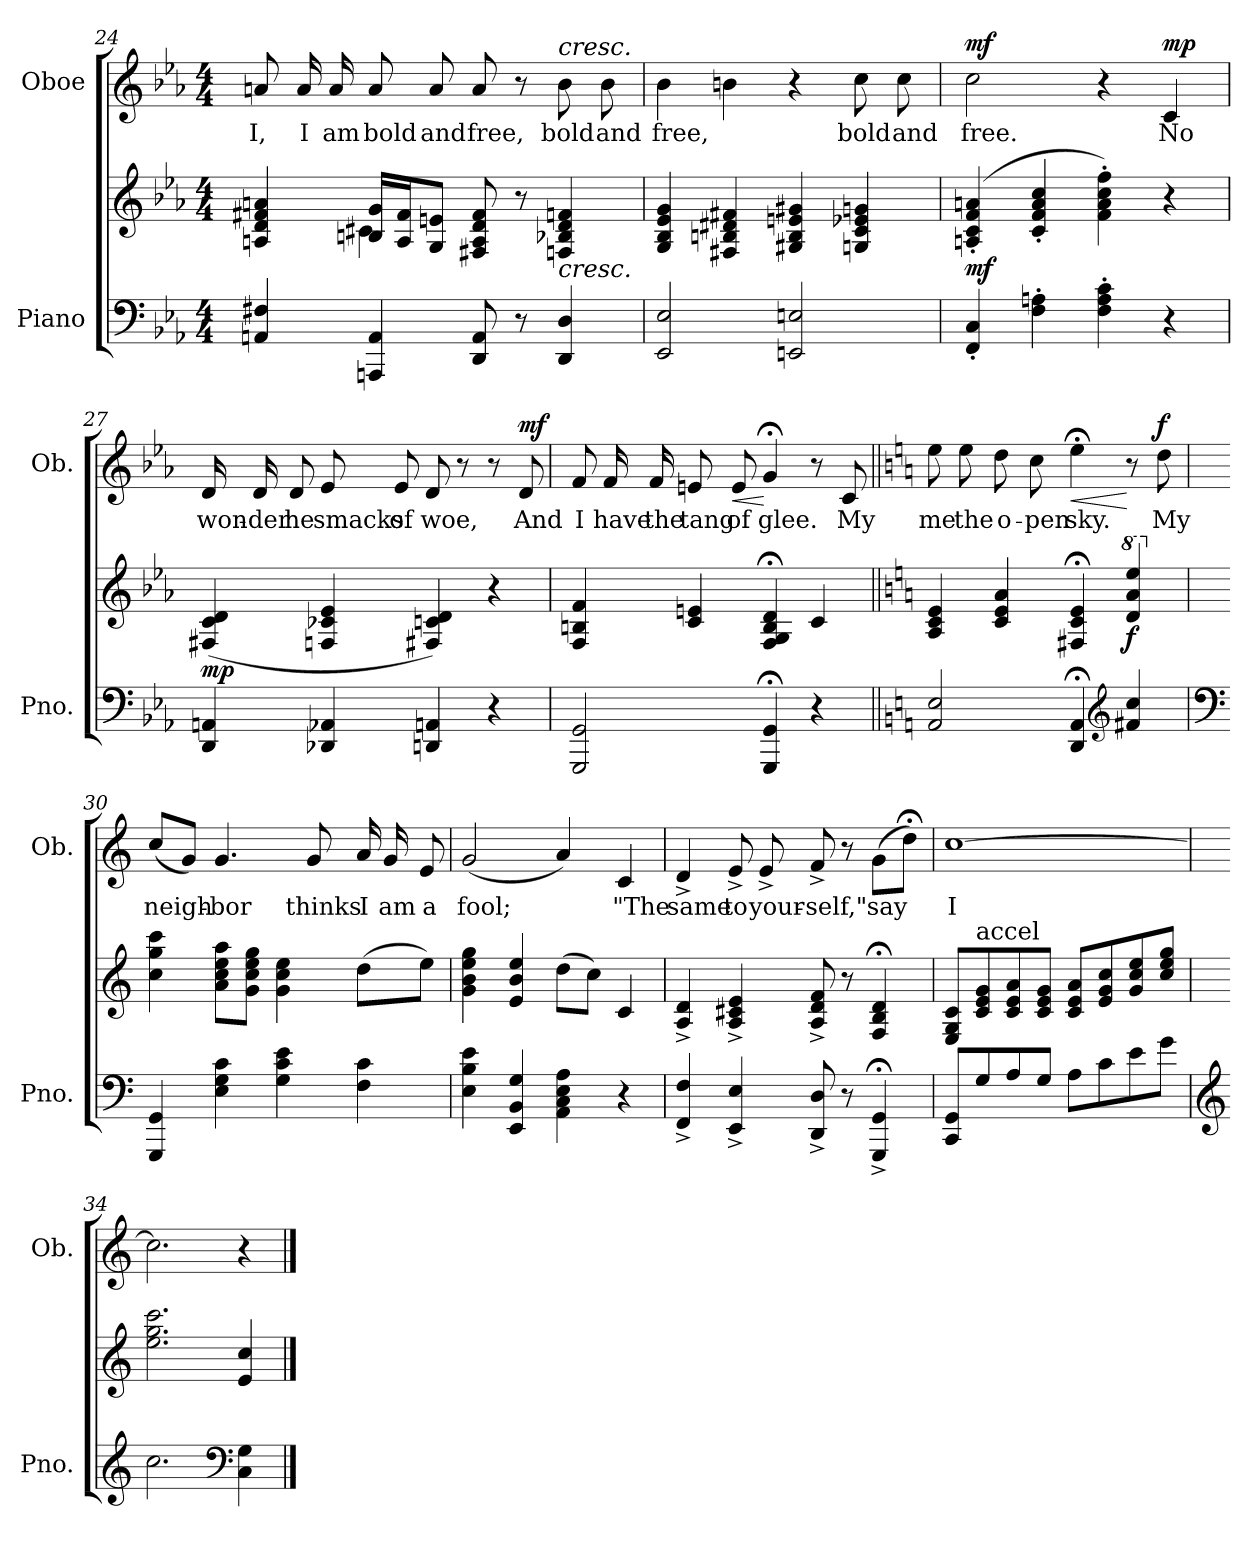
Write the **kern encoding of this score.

**kern	**kern	**dynam	**kern	**text	**dynam
*part2	*part2	*part2	*part1	*part1	*part1
*staff3	*staff2	*staff2/3	*staff1	*staff1	*staff1
*I"Piano	*	*	*I"Oboe	*	*
*I'Pno.	*	*	*I'Ob.	*	*
*clefF4	*clefG2	*	*clefG2	*	*
*k[b-e-a-]	*k[b-e-a-]	*	*k[b-e-a-]	*	*
*M4/4	*M4/4	*	*M4/4	*	*
=24	=24	=24	=24	=24	=24
*	*^	*	*	*	*
!	!	!	!	!	!LO:LY:b	!
4AAn/ 4F#X/	4An/ 4d/ 4f#X/ 4an/	4ryy	.	8an/	I,	.
!	!	!	!	!	!LO:LY:b	!
.	.	.	.	16a/	I	.
!	!	!	!	!	!LO:LY:b	!
.	.	.	.	16a/	am	.
!	!	!	!	!	!LO:LY:b	!
4AAAn/ 4AA/	16Bn/ 16g/LL	4c#X\	.	8a/	bold	.
.	16A/ 16f#/J	.	.	.	.	.
!	!	!	!	!	!LO:LY:b	!
.	8G/ 8en/J	.	.	8a/	and	.
!	!	!	!	!	!LO:LY:b	!
8DD/ 8AA/	8F#X/ 8A/ 8d/ 8f#/	2ryy	.	8a/	free,	.
8r	8r	.	.	8r	.	.
!	!	!	!	!LO:TX:a:i:t=cresc.	!	!
!	!LO:TX:b:i:t=cresc.	!	!	!	!	!
!	!	!	!	!	!LO:LY:b	!
4DD/ 4D/	4Fn/ 4B-X/ 4d/ 4fn/	.	.	8b-\	bold	.
!	!	!	!	!	!LO:LY:b	!
.	.	.	.	8b-\	and	.
*	*v	*v	*	*	*	*
!!LO:LB:g=z
=25	=25	=25	=25	=25	=25
!	!	!	!	!LO:LY:b	!
2EE-/ 2E-/	4G/ 4B-/ 4e-/ 4g/	.	4b-\	free,	.
.	4F#X/ 4Bn/ 4d#X/ 4f#X/	.	4bn\	.	.
2EEn/ 2En/	4G#X/ 4B/ 4en/ 4g#X/	.	4r	.	.
!	!	!	!	!LO:LY:b	!
.	4Gn/ 4c/ 4e-X/ 4gn/	.	8cc\	bold	.
!	!	!	!	!LO:LY:b	!
.	.	.	8cc\	and	.
=26	=26	=26	=26	=26	=26
!	!	!LO:DY:b	!	!LO:LY:b	!LO:DY:a
4FF/' 4C/'	(4An/' 4c/' 4f/' 4an/'	mf	2cc\	free.	mf
4F\' 4An\'	4c/' 4f/' 4a/' 4cc/'	.	.	.	.
4F\' 4A\' 4c\'	4f\' 4a\' 4cc\' 4ff\')	.	4r	.	.
!	!	!	!	!LO:LY:b	!LO:DY:a
4r	4r	.	4c/	No	mp
=27	=27	=27	=27	=27	=27
!	!	!LO:DY:b	!	!LO:LY:b	!
4DD/ 4AAn/	(4F#X/ 4c/ 4d/	mp	16d/	won-	.
!	!	!	!	!LO:LY:b	!
.	.	.	16d/	-der	.
!	!	!	!	!LO:LY:b	!
.	.	.	8d/	he	.
!	!	!	!	!LO:LY:b	!
4DD-X/ 4AA-X/	4Fn/ 4c-X/ 4e-/	.	8e-/	smacks	.
!	!	!	!	!LO:LY:b	!
.	.	.	8e-/	of	.
!	!	!	!	!LO:LY:b	!
4DDn/ 4AAn/	4F#X/ 4cn/ 4d/)	.	8d/	woe,	.
.	.	.	8r	.	.
4r	4r	.	8r	.	.
!	!	!	!	!LO:LY:b	!LO:DY:a
.	.	.	8d/	And	mf
!!LO:PB:g=z
=28	=28	=28	=28	=28	=28
!	!	!	!	!LO:LY:b	!
2GGG/ 2GG/	4F/ 4Bn/ 4f/	.	8f/	I	.
!	!	!	!	!LO:LY:b	!
.	.	.	16f/	have	.
!	!	!	!	!LO:LY:b	!
.	.	.	16f/	the	.
!	!	!	!	!LO:LY:b	!
.	4c/ 4en/	.	8en/	tang	.
!	!	!	!	!LO:LY:b	!LO:HP:b
.	.	.	8e/	of	<
!	!	!	!	!LO:LY:b	!
4GGG/;< 4GG/;<	4F/;< 4G/;< 4B/;< 4d/;<	.	4g;</	glee.	[
4r	4c/	.	8r	.	.
!	!	!	!	!LO:LY:b	!
.	.	.	8c/	My	.
=29||	=29||	=29||	=29||	=29||	=29||
*k[]	*k[]	*	*k[]	*	*
!	!	!	!	!LO:LY:b	!
2AA/ 2E/	4A/ 4c/ 4e/	.	8ee\	me	.
!	!	!	!	!LO:LY:b	!
.	.	.	8ee\	the	.
!	!	!	!	!LO:LY:b	!
.	4c/ 4e/ 4a/	.	8dd\	o-	.
!	!	!	!	!LO:LY:b	!
.	.	.	8cc\	-pen	.
!	!	!	!	!LO:LY:b	!LO:HP:b
4DD/;< 4AA/;<	4F#X/;< 4c/;< 4e/;<	.	4ee;<\	sky.	<
*clefG2	*	*	*	*	*
*	*8va	*	*	*	*
!	!	!LO:DY:b	!	!	!
4f#X/ 4cc/	4dd/ 4aa/ 4eee/	f	8r	.	[
!	!	!	!	!LO:LY:b	!LO:DY:a
.	.	.	8dd\	My	f
=30	=30	=30	=30	=30	=30
*clefF4	*	*	*	*	*
*	*X8va	*	*	*	*
!	!	!	!	!LO:LY:b	!
4GGG/ 4GG/	4cc\ 4gg\ 4ccc\	.	(8cc/L	neigh-	.
.	.	.	8g/J)	.	.
!	!	!	!	!LO:LY:b	!
4E\ 4G\ 4c\	8a\ 8cc\ 8ee\ 8aa\L	.	4.g/	-bor	.
.	8g\ 8cc\ 8ee\ 8gg\J	.	.	.	.
4G\ 4c\ 4e\	4g\ 4cc\ 4ee\	.	.	.	.
!	!	!	!	!LO:LY:b	!
.	.	.	8g/	thinks	.
!	!	!	!	!LO:LY:b	!
4F\ 4c\	(8dd\L	.	16a/	I	.
!	!	!	!	!LO:LY:b	!
.	.	.	16g/	am	.
!	!	!	!	!LO:LY:b	!
.	8ee\J)	.	8e/	a	.
!!LO:LB:g=z
=31	=31	=31	=31	=31	=31
!	!	!	!	!LO:LY:b	!
4E\ 4B\ 4e\	4g\ 4b\ 4ee\ 4gg\	.	(2g/	fool;	.
4EE/ 4BB/ 4G/	4e/ 4b/ 4ee/	.	.	.	.
4AA\ 4C\ 4E\ 4A\	(8dd\L	.	4a/)	.	.
.	8cc\J)	.	.	.	.
!	!	!	!	!LO:LY:b	!
4r	4c/	.	4c/	"The	.
=32	=32	=32	=32	=32	=32
!	!	!	!	!LO:LY:b	!
4FF/^ 4F/^	4A/^ 4d/^	.	4d^/	same	.
!	!	!	!	!LO:LY:b	!
4EE/^ 4E/^	4A/^ 4c#X/^ 4e/^	.	8e^/	to	.
!	!	!	!	!LO:LY:b	!
.	.	.	8e^/	your-	.
!	!	!	!	!LO:LY:b	!
8DD/^ 8D/^	8A/^ 8d/^ 8f/^	.	8f^/	-self,"	.
8r	8r	.	8r	.	.
!	!	!	!	!LO:LY:b	!
4GGG/;<^ 4GG/;<^	4F/;< 4B/;< 4d/;<	.	(8g\L	say	.
.	.	.	8dd;<\J)	.	.
=33	=33	=33	=33	=33	=33
!	!	!	!	!LO:LY:b	!
8CC/ 8GG/L	8E/ 8G/ 8c/L	.	[1cc	I	.
!	!LO:TX:a:t=accel	!	!	!	!
8G/	8c/ 8e/ 8g/	.	.	.	.
8A/	8c/ 8e/ 8a/	.	.	.	.
8G/J	8c/ 8e/ 8g/J	.	.	.	.
8A\L	8c/ 8e/ 8a/L	.	.	.	.
8c\	8e/ 8g/ 8cc/	.	.	.	.
8e\	8g/ 8cc/ 8ee/	.	.	.	.
8g\J	8cc/ 8ee/ 8gg/J	.	.	.	.
=34	=34	=34	=34	=34	=34
*clefG2	*	*	*	*	*
2.cc\	2.ee\ 2.gg\ 2.ccc\	.	2.cc\]	.	.
*clefF4	*	*	*	*	*
4C\ 4G\	4e/ 4cc/	.	4r	.	.
==	==	==	==	==	==
*-	*-	*-	*-	*-	*-
